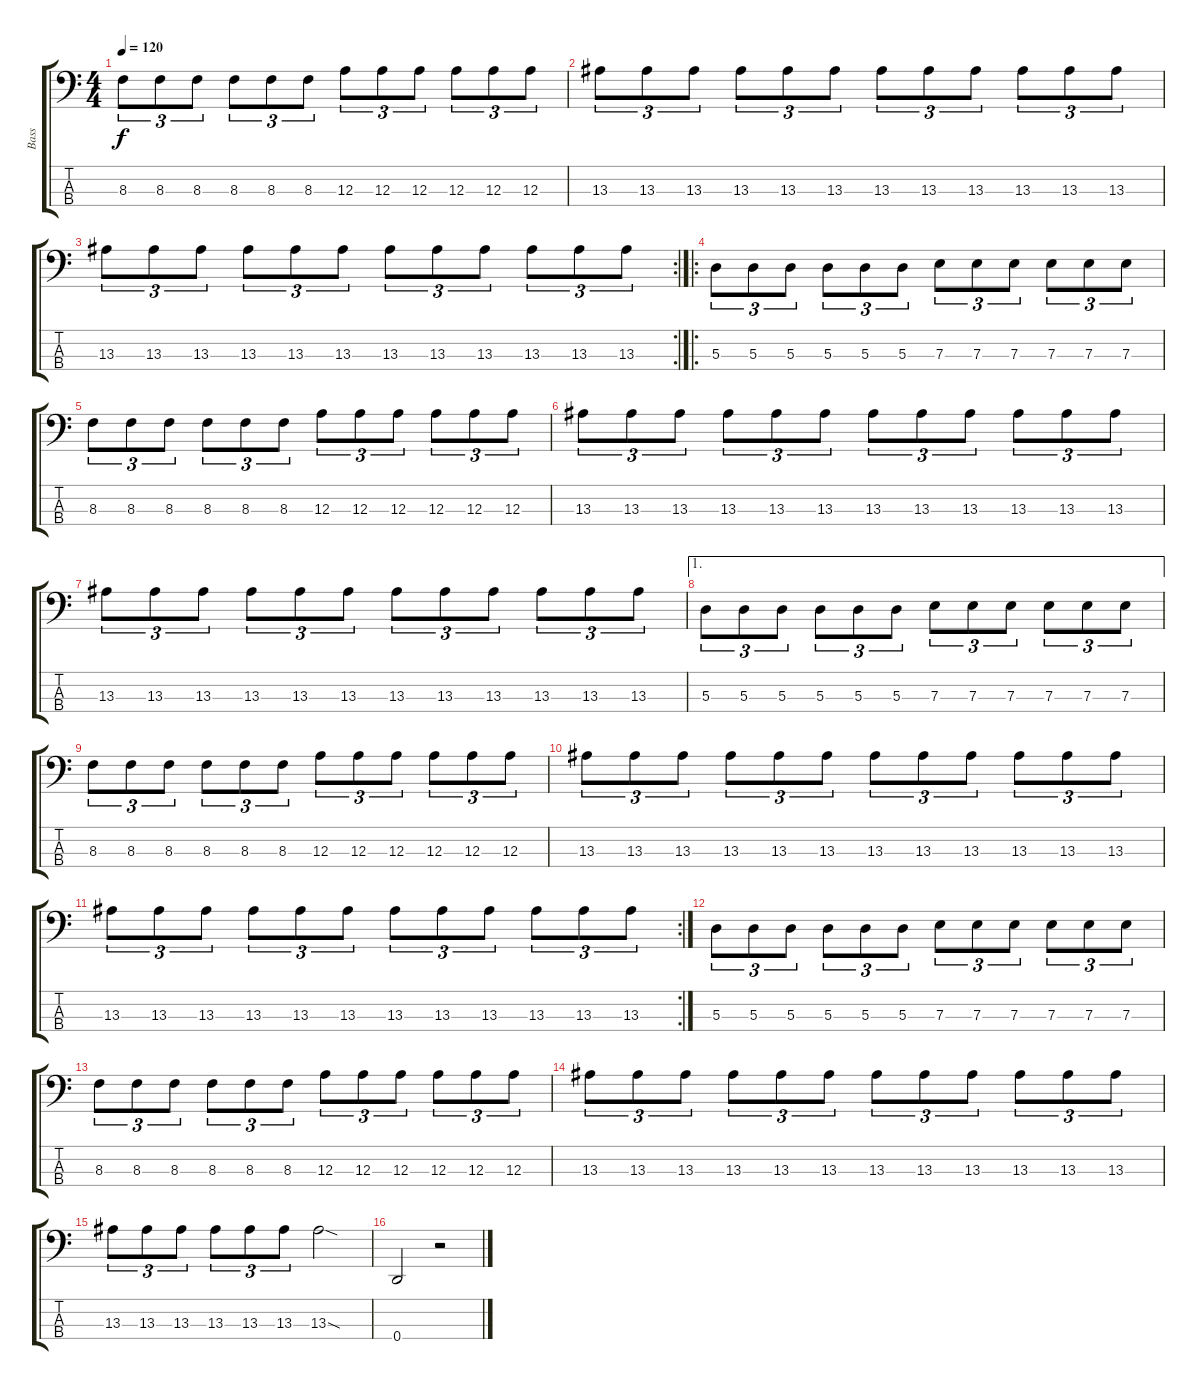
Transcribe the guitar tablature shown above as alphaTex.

\track ("Bass" "Bass") {instrument electricbassfinger}
\staff {score tabs}
\tuning (G2 D2 A1 D1) {hide}
\ts (4 4)
\tempo 120
\clef f4
\ks c
8.3.8{tu (3 2) dy f} 8.3.8{tu (3 2)} 8.3.8{tu (3 2)} 8.3.8{tu (3 2)} 8.3.8{tu (3 2)} 8.3.8{tu (3 2)} 12.3.8{tu (3 2)} 12.3.8{tu (3 2)} 12.3.8{tu (3 2)} 12.3.8{tu (3 2)} 12.3.8{tu (3 2)} 12.3.8{tu (3 2)} |
13.3.8{tu (3 2)} 13.3.8{tu (3 2)} 13.3.8{tu (3 2)} 13.3.8{tu (3 2)} 13.3.8{tu (3 2)} 13.3.8{tu (3 2)} 13.3.8{tu (3 2)} 13.3.8{tu (3 2)} 13.3.8{tu (3 2)} 13.3.8{tu (3 2)} 13.3.8{tu (3 2)} 13.3.8{tu (3 2)} |
\rc 2
13.3.8{tu (3 2)} 13.3.8{tu (3 2)} 13.3.8{tu (3 2)} 13.3.8{tu (3 2)} 13.3.8{tu (3 2)} 13.3.8{tu (3 2)} 13.3.8{tu (3 2)} 13.3.8{tu (3 2)} 13.3.8{tu (3 2)} 13.3.8{tu (3 2)} 13.3.8{tu (3 2)} 13.3.8{tu (3 2)} |
\ro
5.3.8{tu (3 2)} 5.3.8{tu (3 2)} 5.3.8{tu (3 2)} 5.3.8{tu (3 2)} 5.3.8{tu (3 2)} 5.3.8{tu (3 2)} 7.3.8{tu (3 2)} 7.3.8{tu (3 2)} 7.3.8{tu (3 2)} 7.3.8{tu (3 2)} 7.3.8{tu (3 2)} 7.3.8{tu (3 2)} |
8.3.8{tu (3 2)} 8.3.8{tu (3 2)} 8.3.8{tu (3 2)} 8.3.8{tu (3 2)} 8.3.8{tu (3 2)} 8.3.8{tu (3 2)} 12.3.8{tu (3 2)} 12.3.8{tu (3 2)} 12.3.8{tu (3 2)} 12.3.8{tu (3 2)} 12.3.8{tu (3 2)} 12.3.8{tu (3 2)} |
13.3.8{tu (3 2)} 13.3.8{tu (3 2)} 13.3.8{tu (3 2)} 13.3.8{tu (3 2)} 13.3.8{tu (3 2)} 13.3.8{tu (3 2)} 13.3.8{tu (3 2)} 13.3.8{tu (3 2)} 13.3.8{tu (3 2)} 13.3.8{tu (3 2)} 13.3.8{tu (3 2)} 13.3.8{tu (3 2)} |
13.3.8{tu (3 2)} 13.3.8{tu (3 2)} 13.3.8{tu (3 2)} 13.3.8{tu (3 2)} 13.3.8{tu (3 2)} 13.3.8{tu (3 2)} 13.3.8{tu (3 2)} 13.3.8{tu (3 2)} 13.3.8{tu (3 2)} 13.3.8{tu (3 2)} 13.3.8{tu (3 2)} 13.3.8{tu (3 2)} |
\ae 1
5.3.8{tu (3 2)} 5.3.8{tu (3 2)} 5.3.8{tu (3 2)} 5.3.8{tu (3 2)} 5.3.8{tu (3 2)} 5.3.8{tu (3 2)} 7.3.8{tu (3 2)} 7.3.8{tu (3 2)} 7.3.8{tu (3 2)} 7.3.8{tu (3 2)} 7.3.8{tu (3 2)} 7.3.8{tu (3 2)} |
8.3.8{tu (3 2)} 8.3.8{tu (3 2)} 8.3.8{tu (3 2)} 8.3.8{tu (3 2)} 8.3.8{tu (3 2)} 8.3.8{tu (3 2)} 12.3.8{tu (3 2)} 12.3.8{tu (3 2)} 12.3.8{tu (3 2)} 12.3.8{tu (3 2)} 12.3.8{tu (3 2)} 12.3.8{tu (3 2)} |
13.3.8{tu (3 2)} 13.3.8{tu (3 2)} 13.3.8{tu (3 2)} 13.3.8{tu (3 2)} 13.3.8{tu (3 2)} 13.3.8{tu (3 2)} 13.3.8{tu (3 2)} 13.3.8{tu (3 2)} 13.3.8{tu (3 2)} 13.3.8{tu (3 2)} 13.3.8{tu (3 2)} 13.3.8{tu (3 2)} |
\rc 2
13.3.8{tu (3 2)} 13.3.8{tu (3 2)} 13.3.8{tu (3 2)} 13.3.8{tu (3 2)} 13.3.8{tu (3 2)} 13.3.8{tu (3 2)} 13.3.8{tu (3 2)} 13.3.8{tu (3 2)} 13.3.8{tu (3 2)} 13.3.8{tu (3 2)} 13.3.8{tu (3 2)} 13.3.8{tu (3 2)} |
5.3.8{tu (3 2)} 5.3.8{tu (3 2)} 5.3.8{tu (3 2)} 5.3.8{tu (3 2)} 5.3.8{tu (3 2)} 5.3.8{tu (3 2)} 7.3.8{tu (3 2)} 7.3.8{tu (3 2)} 7.3.8{tu (3 2)} 7.3.8{tu (3 2)} 7.3.8{tu (3 2)} 7.3.8{tu (3 2)} |
8.3.8{tu (3 2)} 8.3.8{tu (3 2)} 8.3.8{tu (3 2)} 8.3.8{tu (3 2)} 8.3.8{tu (3 2)} 8.3.8{tu (3 2)} 12.3.8{tu (3 2)} 12.3.8{tu (3 2)} 12.3.8{tu (3 2)} 12.3.8{tu (3 2)} 12.3.8{tu (3 2)} 12.3.8{tu (3 2)} |
13.3.8{tu (3 2)} 13.3.8{tu (3 2)} 13.3.8{tu (3 2)} 13.3.8{tu (3 2)} 13.3.8{tu (3 2)} 13.3.8{tu (3 2)} 13.3.8{tu (3 2)} 13.3.8{tu (3 2)} 13.3.8{tu (3 2)} 13.3.8{tu (3 2)} 13.3.8{tu (3 2)} 13.3.8{tu (3 2)} |
13.3.8{tu (3 2)} 13.3.8{tu (3 2)} 13.3.8{tu (3 2)} 13.3.8{tu (3 2)} 13.3.8{tu (3 2)} 13.3.8{tu (3 2)} 13.3{sod}.2 |
0.4.2 r.2
